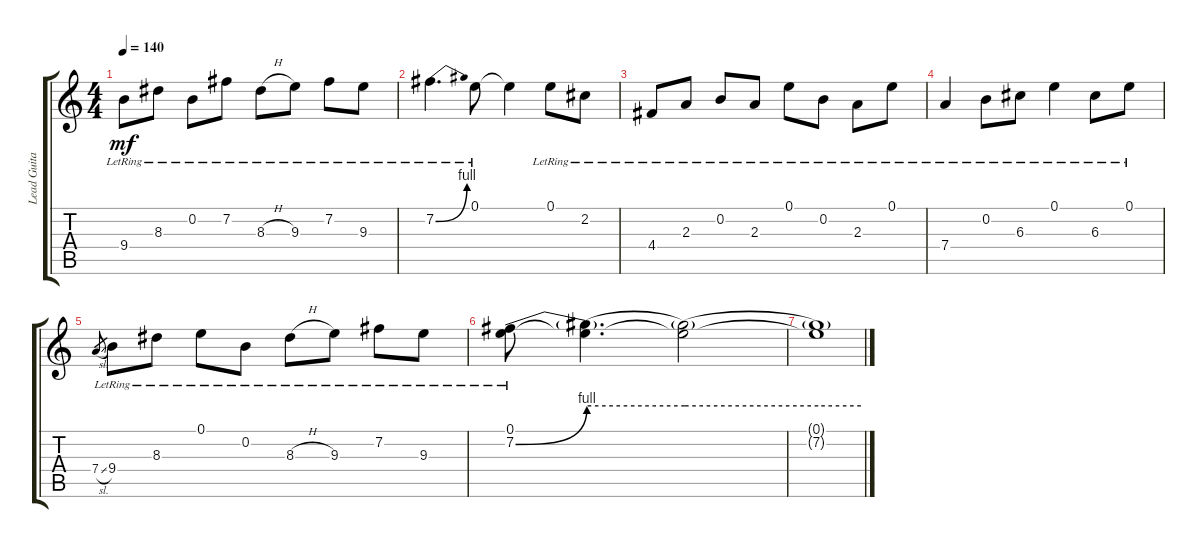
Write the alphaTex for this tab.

\track ("Lead Guitar" "Lead Guita") {instrument electricguitarclean}
\staff {score tabs}
\tuning (E4 B3 G3 D3 A2 E2) {hide}
\ts (4 4)
\tempo 140
\clef g2
\ks c
9.4{lr}.8{dy mf} 8.3{lr}.8 0.2{lr}.8 7.2{lr}.8 8.3{h lr}.8 9.3{lr}.8 7.2{lr}.8 9.3{lr}.8 |
7.2{be (bend 0 0 60 4) lr}.4{d} 0.1{lr}.8 0.1{t}.4 0.1{lr}.8 2.2{lr}.8 |
4.4{lr}.8 2.3{lr}.8 0.2{lr}.8 2.3{lr}.8 0.1{lr}.8 0.2{lr}.8 2.3{lr}.8 0.1{lr}.8 |
7.4{lr}.4 0.2{lr}.8 6.3{lr}.8 0.1{lr}.4 6.3{lr}.8 0.1{lr}.8 |
7.4{sl}.8{gr} 9.4{lr}.8 8.3{lr}.8 0.1{lr}.8 0.2{lr}.8 8.3{h lr}.8 9.3{lr}.8 7.2{lr}.8 9.3{lr}.8 |
(0.1{lr} 7.2{be (bend 0 0 60 4) lr}).8{volume 4} (0.1{t} 7.2{be (hold 0 4 60 4) t}).4{d} (0.1{t} 7.2{be (hold 0 4 60 4) t}).2 |
(0.1{t} 7.2{be (hold 0 4 60 4) t}).1
